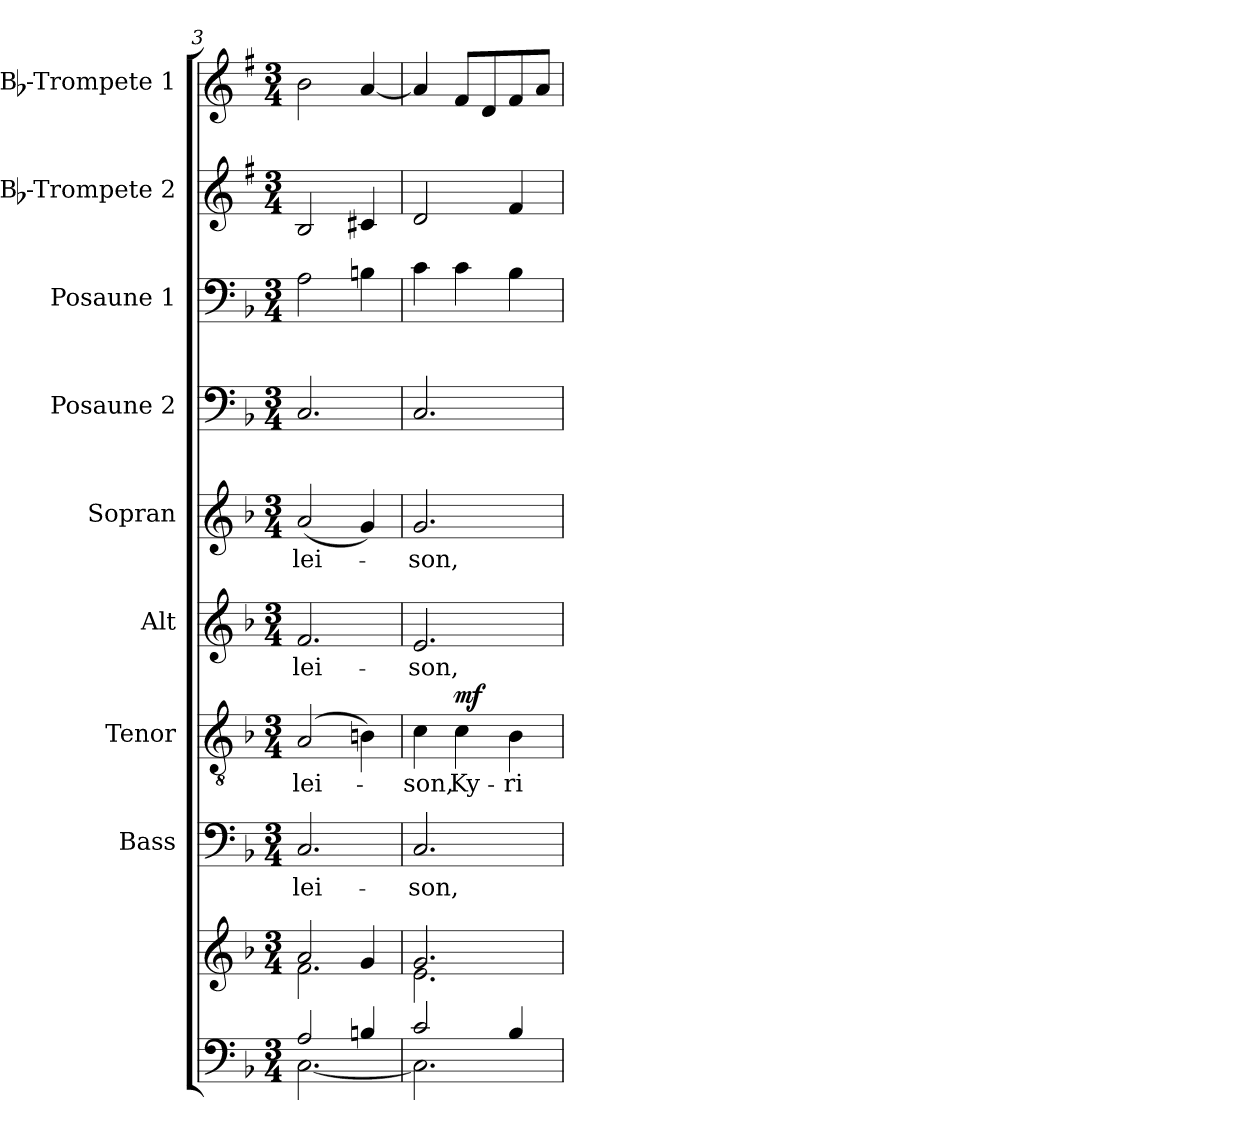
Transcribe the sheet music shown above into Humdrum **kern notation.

**kern	**kern	**kern	**text	**kern	**text	**dynam	**kern	**text	**kern	**text	**kern	**kern	**kern	**kern
*part9	*part9	*part8	*part8	*part7	*part7	*part7	*part6	*part6	*part5	*part5	*part4	*part3	*part2	*part1
*staff10	*staff9	*staff8	*staff8	*staff7	*staff7	*staff7	*staff6	*staff6	*staff5	*staff5	*staff4	*staff3	*staff2	*staff1
*	*	*I"Bass	*	*I"Tenor	*	*	*I"Alt	*	*I"Sopran	*	*I"Posaune 2	*I"Posaune 1	*I"Bb-Trompete 2	*I"Bb-Trompete 1
*	*	*I'B.	*	*I'T.	*	*	*I'A.	*	*I'S.	*	*I'Pos. 2	*I'Pos. 1	*I'Bb Trp. 2	*I'Bb Trp. 1
*clefF4	*clefG2	*clefF4	*	*clefGv2	*	*	*clefG2	*	*clefG2	*	*clefF4	*clefF4	*clefG2	*clefG2
*	*	*	*	*	*	*	*	*	*	*	*	*	*ITrd1c2	*ITrd1c2
*k[b-]	*k[b-]	*k[b-]	*	*k[b-]	*	*	*k[b-]	*	*k[b-]	*	*k[b-]	*k[b-]	*k[b-]	*k[b-]
*F:	*F:	*F:	*	*F:	*	*	*F:	*	*F:	*	*F:	*F:	*F:	*F:
*M3/4	*M3/4	*M3/4	*	*M3/4	*	*	*M3/4	*	*M3/4	*	*M3/4	*M3/4	*M3/4	*M3/4
=3	=3	=3	=3	=3	=3	=3	=3	=3	=3	=3	=3	=3	=3	=3
*^	*^	*	*	*	*	*	*	*	*	*	*	*	*	*
!	!	!	!	!	!LO:LY:b	!	!LO:LY:b	!	!	!LO:LY:b	!	!LO:LY:b	!	!	!	!
2A/	[<2.C\	2a/	2.f\	2.C/	-lei-	(2A/	-lei-	.	2.f/	-lei-	(<2a/	-lei-	2.C/	2A\	2A/	2a\
4Bn/	.	4g/	.	.	.	4Bn\)	.	.	.	.	4g/)	.	.	4Bn\	4Bn/	[4g/
=4	=4	=4	=4	=4	=4	=4	=4	=4	=4	=4	=4	=4	=4	=4	=4	=4
!	!	!	!	!	!LO:LY:b	!	!LO:LY:b	!	!	!LO:LY:b	!	!LO:LY:b	!	!	!	!
2c/	2.C\]	2.g/	2.e\	2.C/	-son,	4c\	-son,	.	2.e/	-son,	2.g/	-son,	2.C/	4c\	2c/	4g/]
!	!	!	!	!	!	!	!LO:LY:b	!LO:DY:a	!	!	!	!	!	!	!	!
.	.	.	.	.	.	4c\	Ky-	mf	.	.	.	.	.	4c\	.	8e/L
.	.	.	.	.	.	.	.	.	.	.	.	.	.	.	.	8c/
!	!	!	!	!	!	!	!LO:LY:b	!	!	!	!	!	!	!	!	!
4B-/	.	.	.	.	.	4B-\	-ri-	.	.	.	.	.	.	4B-\	4e/	8e/
.	.	.	.	.	.	.	.	.	.	.	.	.	.	.	.	8g/J
*v	*v	*	*	*	*	*	*	*	*	*	*	*	*	*	*	*
*	*v	*v	*	*	*	*	*	*	*	*	*	*	*	*	*
=	=	=	=	=	=	=	=	=	=	=	=	=	=	=
*-	*-	*-	*-	*-	*-	*-	*-	*-	*-	*-	*-	*-	*-	*-
